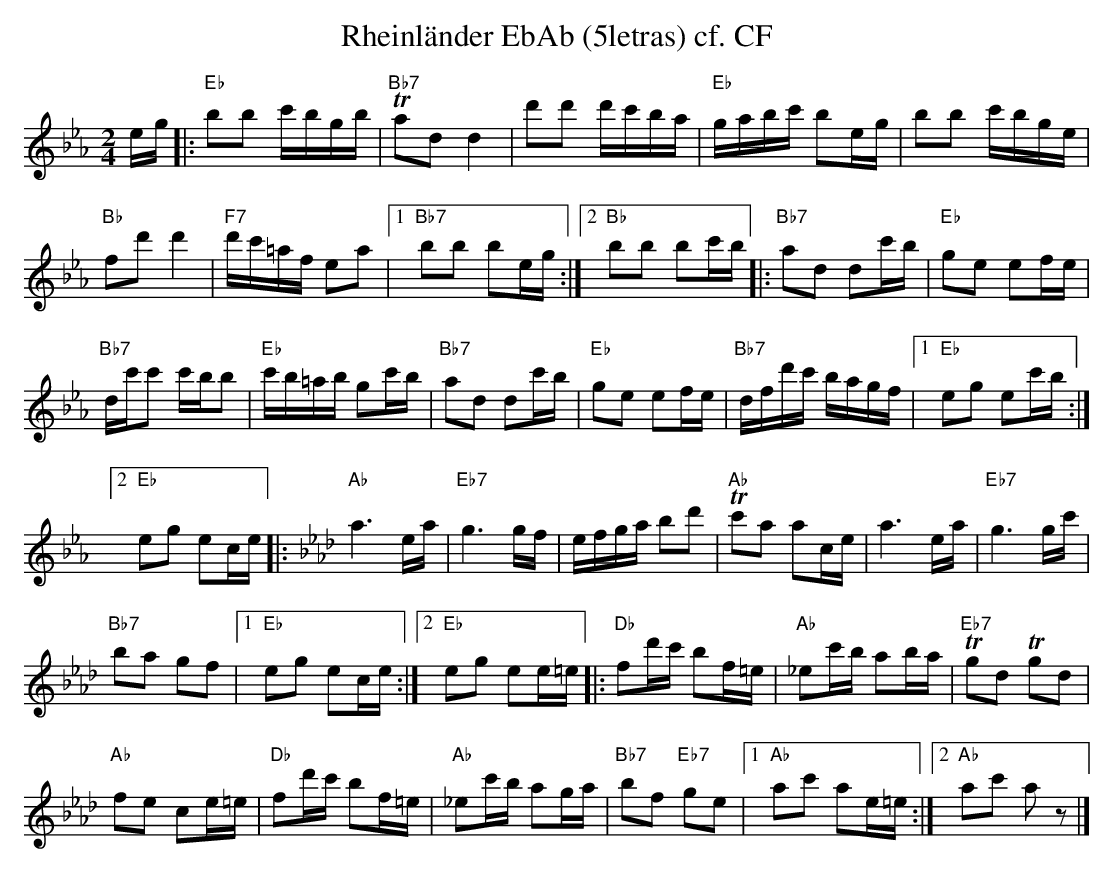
X:1
T:Rheinl\"ander EbAb (5letras) cf. CF
M:2/4
L:1/16
K:Ebmaj%%MIDI gchordon
eg |: "Eb"b2b2 c'bgb | "Bb7"Ta2d2d4 | d'2d'2 d'c'ba | "Eb"gabc' b2eg | b2b2 c'bge |
"Bb"f2d'2 d'4 | "F7"d'c'=af e2a2 |1 "Bb7"b2b2 b2eg :|2 "Bb"b2b2 b2c'b |: "Bb7"a2d2 d2c'b | "Eb"g2e2 e2fe |
"Bb7"dc'c'2 c'bb2 | "Eb"c'b=ab g2c'b | "Bb7"a2d2 d2c'b | "Eb"g2e2 e2fe | "Bb7"dfd'c' bagf |1 "Eb"e2g2 e2c'b :|2
"Eb"e2g2 e2ce |: [K:Abmaj] "Ab"a6ea | "Eb7"g6gf | efga b2d'2 | "Ab"Tc'2a2 a2ce | a6ea | "Eb7"g6gc' |
"Bb7"b2a2 g2f2 |1 "Eb"e2g2 e2ce :|2 "Eb"e2g2 e2e=e |: "Db"f2d'c' b2f=e | "Ab"_e2c'b a2ba | "Eb7"Tg2d2 Tg2d2 |
"Ab"f2e2 c2e=e | "Db"f2d'c' b2f=e | "Ab"_e2c'b a2ga | "Bb7"b2f2 "Eb7"g2e2 |1 "Ab"a2c'2 a2e=e :|2 "Ab"a2c'2 a2z2 |]
